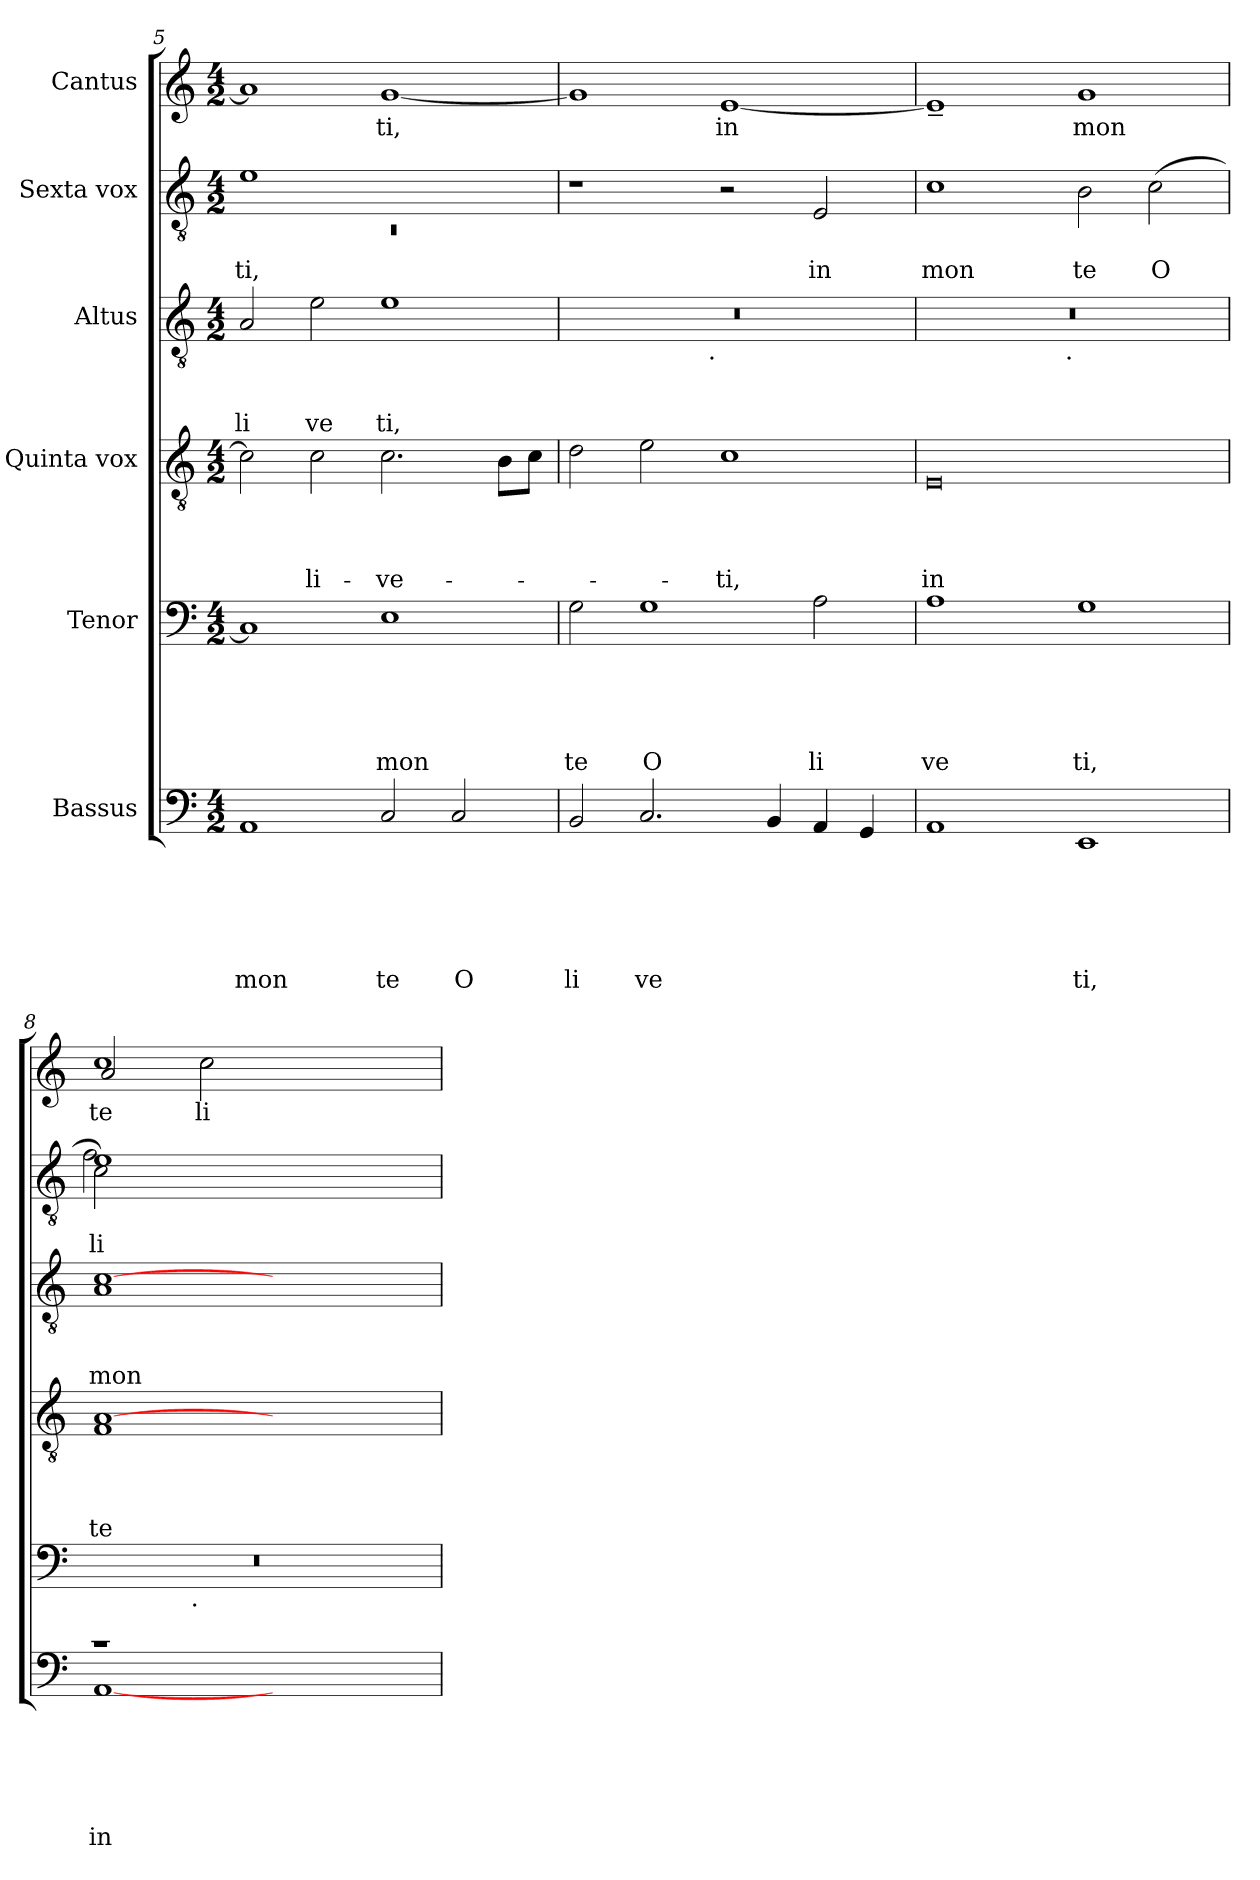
**kern	**text	**text	**text	**text	**text	**text	**kern	**text	**text	**text	**text	**text	**kern	**text	**text	**text	**text	**kern	**text	**text	**text	**kern	**text	**text	**kern	**text
*part6	*part6	*part6	*part6	*part6	*part6	*part6	*part5	*part5	*part5	*part5	*part5	*part5	*part4	*part4	*part4	*part4	*part4	*part3	*part3	*part3	*part3	*part2	*part2	*part2	*part1	*part1
*staff6	*staff6	*staff6	*staff6	*staff6	*staff6	*staff6	*staff5	*staff5	*staff5	*staff5	*staff5	*staff5	*staff4	*staff4	*staff4	*staff4	*staff4	*staff3	*staff3	*staff3	*staff3	*staff2	*staff2	*staff2	*staff1	*staff1
*I"Bassus	*	*	*	*	*	*	*I"Tenor	*	*	*	*	*	*I"Quinta vox	*	*	*	*	*I"Altus	*	*	*	*I"Sexta vox	*	*	*I"Cantus	*
*clefF4	*	*	*	*	*	*	*clefF4	*	*	*	*	*	*clefGv2	*	*	*	*	*clefGv2	*	*	*	*clefGv2	*	*	*clefG2	*
*k[]	*	*	*	*	*	*	*k[]	*	*	*	*	*	*k[]	*	*	*	*	*k[]	*	*	*	*k[]	*	*	*k[]	*
*C:	*	*	*	*	*	*	*C:	*	*	*	*	*	*C:	*	*	*	*	*C:	*	*	*	*C:	*	*	*C:	*
*M4/2	*	*	*	*	*	*	*M4/2	*	*	*	*	*	*M4/2	*	*	*	*	*M4/2	*	*	*	*M4/2	*	*	*M4/2	*
=5	=5	=5	=5	=5	=5	=5	=5	=5	=5	=5	=5	=5	=5	=5	=5	=5	=5	=5	=5	=5	=5	=5	=5	=5	=5	=5
*	*	*	*	*	*	*	*	*	*	*	*	*	*	*	*	*	*	*	*	*	*	*^	*	*	*	*
!	!	!	!	!	!	!LO:LY:b	!	!	!	!	!	!	!	!	!	!	!	!	!	!	!LO:LY:b	!	!LO:N:vis=1	!	!LO:LY:b	!	!
1AA	.	.	.	.	.	mon	1C]	.	.	.	.	.	2c\]	.	.	.	.	2A/	.	.	li	1e	0rC	.	ti,	1a<]	.
!	!	!	!	!	!	!	!	!	!	!	!	!	!	!	!	!	!LO:LY:b	!	!	!	!LO:LY:b	!	!	!	!	!	!
.	.	.	.	.	.	.	.	.	.	.	.	.	2c\	.	.	.	-li-	2e\	.	.	ve	.	.	.	.	.	.
!	!	!	!	!	!	!LO:LY:b	!	!	!	!	!	!LO:LY:b	!	!	!	!	!LO:LY:b	!	!	!	!LO:LY:b	!	!	!	!	!	!LO:LY:b
2C/	.	.	.	.	.	te	1E	.	.	.	.	mon	2.c\	.	.	.	-ve-	1e	.	.	ti,	1ryy	.	.	.	[<1g	ti,
!	!	!	!	!	!	!LO:LY:b	!	!	!	!	!	!	!	!	!	!	!	!	!	!	!	!	!	!	!	!	!
2C/	.	.	.	.	.	O	.	.	.	.	.	.	.	.	.	.	.	.	.	.	.	.	.	.	.	.	.
.	.	.	.	.	.	.	.	.	.	.	.	.	8B\L	.	.	.	.	.	.	.	.	.	.	.	.	.	.
.	.	.	.	.	.	.	.	.	.	.	.	.	8c\J	.	.	.	.	.	.	.	.	.	.	.	.	.	.
*	*	*	*	*	*	*	*	*	*	*	*	*	*	*	*	*	*	*	*	*	*	*v	*v	*	*	*	*
=6	=6	=6	=6	=6	=6	=6	=6	=6	=6	=6	=6	=6	=6	=6	=6	=6	=6	=6	=6	=6	=6	=6	=6	=6	=6	=6
!	!	!	!	!	!	!LO:LY:b	!	!	!	!	!	!LO:LY:b	!	!	!	!	!	!	!	!	!	!	!	!	!	!
*	*	*	*	*	*	*	*	*	*	*	*	*	*	*	*	*	*	*^	*	*	*	*	*	*	*	*
2BB/	.	.	.	.	.	li	2G\	.	.	.	.	te	2d\	.	.	.	.	0r	2ryy	.	.	.	1r	.	.	1g]	.
!	!	!	!	!	!	!LO:LY:b	!	!	!	!	!	!LO:LY:b	!	!	!	!	!	!	!	!	!	!	!	!	!	!	!
2.C/	.	.	.	.	.	ve	1G	.	.	.	.	O	2e\	.	.	.	.	.	4...ryy	.	.	.	.	.	.	.	.
!	!	!	!	!	!	!	!	!	!	!	!	!	!	!	!	!	!	!	!LO:TX:b:t=.	!	!	!	!	!	!	!	!
.	.	.	.	.	.	.	.	.	.	.	.	.	.	.	.	.	.	.	1ryy	.	.	.	.	.	.	.	.
!	!	!	!	!	!	!	!	!	!	!	!	!	!	!	!	!	!LO:LY:b	!	!	!	!	!	!	!	!	!	!LO:LY:b
.	.	.	.	.	.	.	.	.	.	.	.	.	1c	.	.	.	-ti,	.	.	.	.	.	2r	.	.	[<1e	in
4BB/	.	.	.	.	.	.	.	.	.	.	.	.	.	.	.	.	.	.	.	.	.	.	.	.	.	.	.
!	!	!	!	!	!	!	!	!	!	!	!	!LO:LY:b	!	!	!	!	!	!	!	!	!	!	!	!	!LO:LY:b	!	!
4AA/	.	.	.	.	.	.	2A\	.	.	.	.	li	.	.	.	.	.	.	.	.	.	.	2E/	.	in	.	.
4GG/	.	.	.	.	.	.	.	.	.	.	.	.	.	.	.	.	.	.	.	.	.	.	.	.	.	.	.
.	.	.	.	.	.	.	.	.	.	.	.	.	.	.	.	.	.	.	32ryy	.	.	.	.	.	.	.	.
!!LO:LB:g=z
=7	=7	=7	=7	=7	=7	=7	=7	=7	=7	=7	=7	=7	=7	=7	=7	=7	=7	=7	=7	=7	=7	=7	=7	=7	=7	=7	=7
!	!	!	!	!	!	!	!	!	!	!	!	!LO:LY:b	!	!	!	!	!LO:LY:b	!	!	!	!	!	!	!	!LO:LY:b	!	!
1AA	.	.	.	.	.	.	1A	.	.	.	.	ve	0E	.	.	.	in	0r	2ryy	.	.	.	1c	.	mon	1e~<]	.
.	.	.	.	.	.	.	.	.	.	.	.	.	.	.	.	.	.	.	4...ryy	.	.	.	.	.	.	.	.
!	!	!	!	!	!	!	!	!	!	!	!	!	!	!	!	!	!	!	!LO:TX:b:t=.	!	!	!	!	!	!	!	!
.	.	.	.	.	.	.	.	.	.	.	.	.	.	.	.	.	.	.	1ryy	.	.	.	.	.	.	.	.
!	!	!	!	!	!	!LO:LY:b	!	!	!	!	!	!LO:LY:b	!	!	!	!	!	!	!	!	!	!	!	!	!LO:LY:b	!	!LO:LY:b
1EE	.	.	.	.	.	ti,	1G	.	.	.	.	ti,	.	.	.	.	.	.	.	.	.	.	2B\	.	te	1g	mon
!	!	!	!	!	!	!	!	!	!	!	!	!	!	!	!	!	!	!	!	!	!	!	!	!	!LO:LY:b	!	!
.	.	.	.	.	.	.	.	.	.	.	.	.	.	.	.	.	.	.	.	.	.	.	(>2c\	.	O	.	.
.	.	.	.	.	.	.	.	.	.	.	.	.	.	.	.	.	.	.	32ryy	.	.	.	.	.	.	.	.
=8	=8	=8	=8	=8	=8	=8	=8	=8	=8	=8	=8	=8	=8	=8	=8	=8	=8	=8	=8	=8	=8	=8	=8	=8	=8	=8	=8
*^	*	*	*	*	*	*	*	*	*	*	*	*	*	*	*	*	*	*	*	*	*	*	*	*	*	*	*
!	!	!	!	!	!	!	!LO:LY:b	!	!	!	!	!	!	!	!	!	!	!LO:LY:b	!	!	!	!	!LO:LY:b	!	!	!LO:LY:b	!	!
*	*	*	*	*	*	*	*	*	*	*	*	*	*	*	*	*	*	*	*	*	*	*	*	*^	*	*	*	*
!	!	!	!	!	!	!	!	!	!	!	!	!	!	!	!	!	!	!	!	!	!	!	!	!	!	!	!LO:LY:b	!	!LO:LY:b
*	*	*	*	*	*	*	*	*	*	*	*	*	*	*	*	*	*	*	*	*	*	*	*	*	*^	*	*	*^	*
!	!	!	!	!	!	!	!	!	!	!	!	!	!	!	!	!	!	!	!	!	!	!	!	!	!	!	!	!	!	!	!LO:LY:b
*	*	*	*	*	*	*	*	*^	*	*	*	*	*	*	*	*	*	*	*v	*v	*	*	*	*	*	*	*	*	*	*	*
1rc	[<1AA	.	.	.	.	.	in	0r	4ryy	.	.	.	.	.	1F [<1A	.	.	.	te	1A [>1c	.	.	mon	1e	2f\	2c\)	.	li	1cc	2a/	te
.	.	.	.	.	.	.	.	.	8...ryy	.	.	.	.	.	.	.	.	.	.	.	.	.	.	.	.	.	.	.	.	.	.
!	!	!	!	!	!	!	!	!	!LO:TX:b:t=.	!	!	!	!	!	!	!	!	!	!	!	!	!	!	!	!	!	!	!	!	!	!
.	.	.	.	.	.	.	.	.	1ryy	.	.	.	.	.	.	.	.	.	.	.	.	.	.	.	.	.	.	.	.	.	.
!	!	!	!	!	!	!	!	!	!	!	!	!	!	!	!	!	!	!	!	!	!	!	!	!	!	!	!	!	!	!	!LO:LY:b
.	.	.	.	.	.	.	.	.	.	.	.	.	.	.	.	.	.	.	.	.	.	.	.	.	1ryy	1ryy	.	.	.	2cc\	li
1ryy	1ryy	.	.	.	.	.	.	.	.	.	.	.	.	.	1ryy	.	.	.	.	1ryy	.	.	.	1ryy	.	.	.	.	1ryy	1ryy	.
.	.	.	.	.	.	.	.	.	2ryy	.	.	.	.	.	.	.	.	.	.	.	.	.	.	.	.	.	.	.	.	.	.
.	.	.	.	.	.	.	.	.	.	.	.	.	.	.	.	.	.	.	.	.	.	.	.	.	2ryy	2ryy	.	.	.	.	.
.	.	.	.	.	.	.	.	.	64ryy	.	.	.	.	.	.	.	.	.	.	.	.	.	.	.	.	.	.	.	.	.	.
*v	*v	*	*	*	*	*	*	*	*	*	*	*	*	*	*	*	*	*	*	*	*	*	*	*v	*v	*v	*	*	*v	*v	*
*	*	*	*	*	*	*	*v	*v	*	*	*	*	*	*	*	*	*	*	*	*	*	*	*	*	*	*	*
=	=	=	=	=	=	=	=	=	=	=	=	=	=	=	=	=	=	=	=	=	=	=	=	=	=	=
*-	*-	*-	*-	*-	*-	*-	*-	*-	*-	*-	*-	*-	*-	*-	*-	*-	*-	*-	*-	*-	*-	*-	*-	*-	*-	*-
